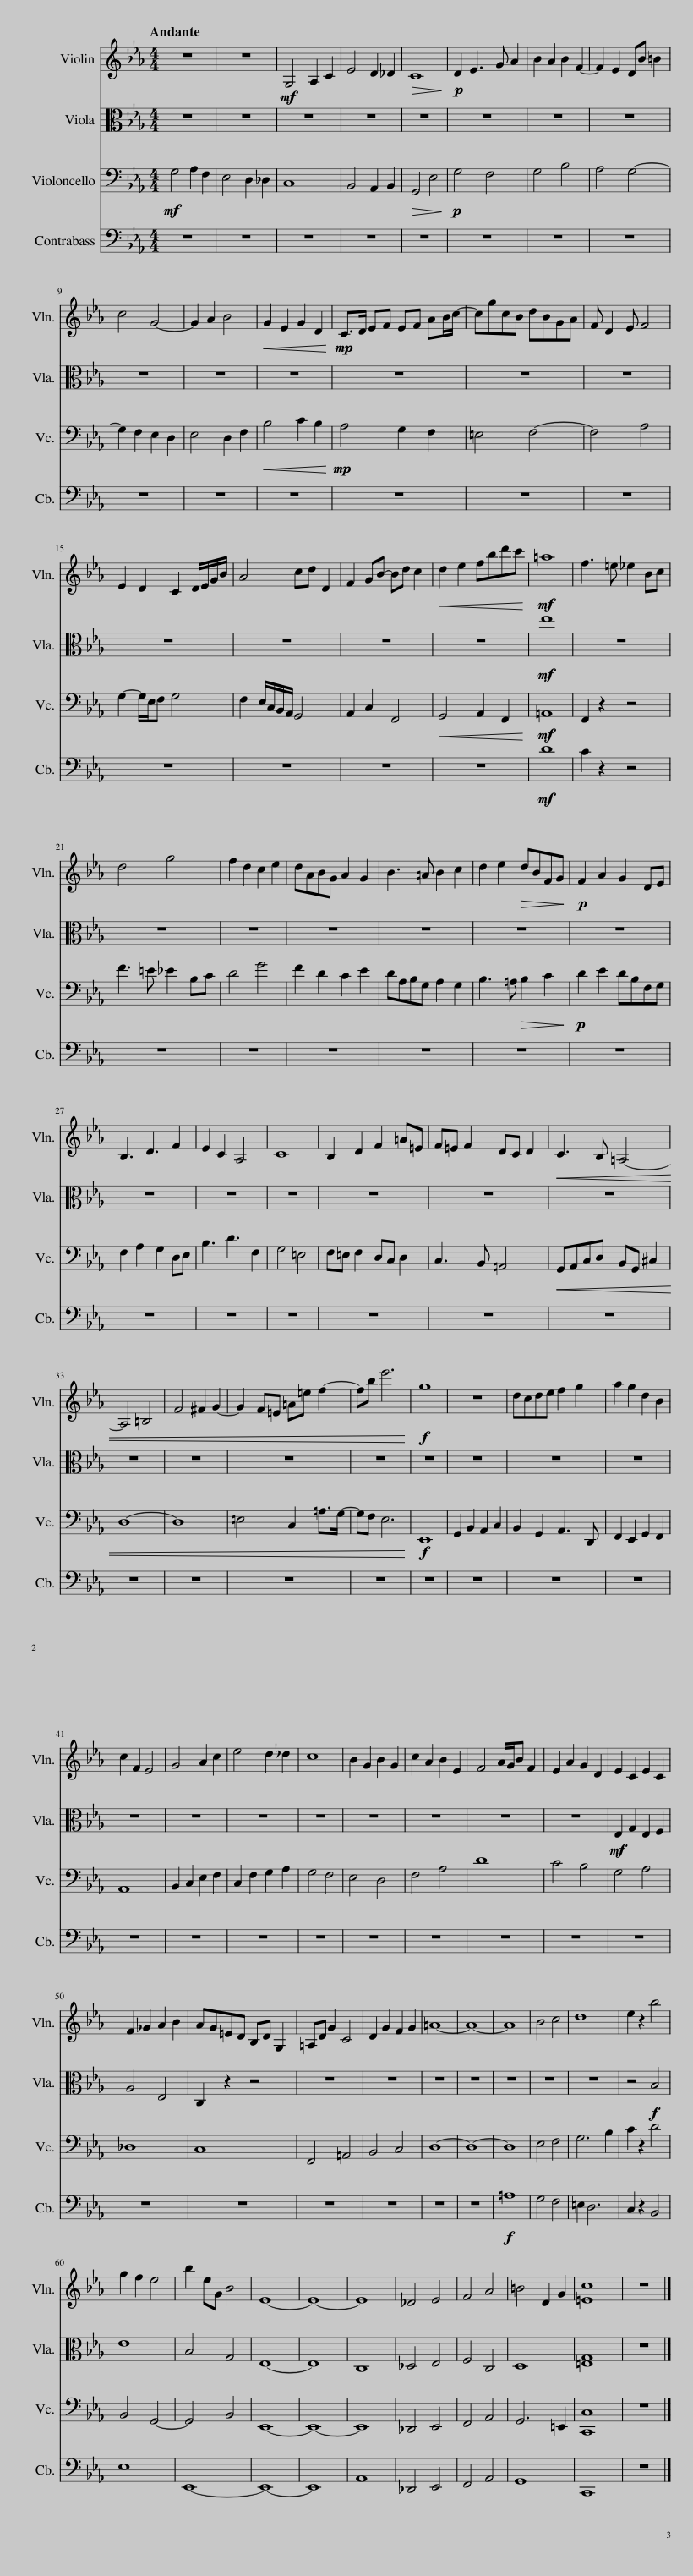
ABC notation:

X:1
%%score 1 2 3 4
L:1/8
Q:1/4=92
M:4/4
I:linebreak $
K:Eb
V:1 treble
V:2 alto
V:3 bass
V:4 bass transpose=-12
V:1
 z8 | z8 |!mf! G,4 A,2 C2 | E4 D2 _D2 |!>(! C8!>)! | %5
!p! D2 E3 G A2 | B2 A2 B2 F2- | F2 E2 DB =B2 |$ c4 G4- | G2 A2 B4 | %10
!<(! G2 E2 G2 D2!<)! |!mp! C>D EF EF AB/c/- | cgcB dBGA | F D2 E F4 |$ E2 D2 C2 D/E/G/B/ | %15
 A4 cd D2 | F2 GB- Bd c2 |!<(! d2 e2 fbd'c'!<)! |!mf! =a8 | f3 =e _e2 Bc |$ %20
 d4 g4 | f2 d2 c2 e2 | dABG A2 G2 | B3 =A B2 c2 | d2 e2!>(! dBFG!>)! | %25
!p! F2 A2 G2 DE |$ B,3 D3 F2 | E2 C2 A,4 | C8 | B,2 D2 F2 =A=E | %30
 F=E F2 DC D2 |!<(! C3 B, =A,4- |$ A,4 =B,4 | F4 ^F2 G2- | G2 F=E =A=e f2- | %35
 fb e'6!<)! |!f! g8 | z8 | dcde f2 g2 | a2 g2 d2 B2 |$ %40
 c2 F2 E4 | G4 A2 c2 | e4 d2 _d2 | c8 | B2 G2 B2 G2 | %45
 c2 A2 B2 E2 | F4 A/G/B F2 | E2 A2 G2 D2 | E2 C2 E2 C2 |$ F2 _G2 A2 B2 | %50
 AG=ED B,D G,2 | =A,D G2 C4 | D2 G2 F2 G2 | =A8- | A8- | %55
 A8 | B4 c4 | d8 | e2 z2 b4 |$ g2 f2 e4 | %60
 b2 eG B4 | E8- | E8- | E8 | _D4 E4 | %65
 F4 A4 | =B4 D2 G2 | [=Ec]8 | z8 |] %69
V:2
 z8 | z8 | z8 | z8 | z8 | %5
 z8 | z8 | z8 |$ z8 | z8 | %10
 z8 | z8 | z8 | z8 |$ z8 | %15
 z8 | z8 | z8 |!mf! e8 | z8 |$ %20
 z8 | z8 | z8 | z8 | z8 | %25
 z8 |$ z8 | z8 | z8 | z8 | %30
 z8 | z8 |$ z8 | z8 | z8 | %35
 z8 | z8 | z8 | z8 | z8 |$ %40
 z8 | z8 | z8 | z8 | z8 | %45
 z8 | z8 | z8 |!mf! E,2 G,2 E,2 F,2 |$ A,4 E,4 | %50
 C,2 z2 z4 | z8 | z8 | z8 | z8 | %55
 z8 | z8 | z8 | z4!f! B,4 |$ E8 | %60
 B,4 G,4 | E,8- | E,8 | C,8 | _D,4 E,4 | %65
 F,4 C,4 | D,8 | [=E,G,]8 | z8 |] %69
V:3
!mf! G,4 A,2 F,2 | E,4 D,2 _D,2 | C,8 | B,,4 A,,2 B,,2 |!>(! G,,4 E,4!>)! | %5
!p! G,4 F,4 | G,4 B,4 | A,4 G,4- |$ G,2 F,2 E,2 D,2 | E,4 D,2 F,2 | %10
!<(! B,4 C2 B,2!<)! |!mp! A,4 G,2 F,2 | =E,4 F,4- | F,4 A,4 |$ G,2- G,/E,/F, G,4 | %15
 F,2 E,/C,/B,,/A,,/ G,,4 | A,,2 C,2 F,,4 |!<(! G,,4 A,,2 F,,2!<)! |!mf! =A,,8 | F,,2 z2 z4 |$ %20
 F3 =E _E2 B,C | D4 G4 | F2 D2 C2 E2 | DA,B,G, A,2 G,2 | B,3 =A,!>(! B,2 C2!>)! | %25
!p! D2 E2 DB,F,G, |$ F,2 A,2 G,2 D,E, | B,3 D3 F,2 | G,4 =E,4 | F,=E, F,2 D,C, D,2 | %30
 C,3 B,, =A,,4 |!<(! G,,A,,C,D, B,,G,, ^C,2 |$ D,8- | D,8 | =E,4 C,2 =A,>G,- | %35
 G,F, E,6!<)! |!f! E,,8 | G,,2 B,,2 A,,2 C,2 | B,,2 G,,2 A,,3 D,, | F,,2 E,,2 G,,2 F,,2 |$ %40
 A,,8 | B,,2 C,2 E,2 F,2 | C,2 F,2 G,2 A,2 | G,4 F,4 | E,4 D,4 | %45
 F,4 A,4 | D8 | C4 B,4 | G,4 A,4 |$ _D,8 | %50
 C,8 | F,,4 =A,,4 | B,,4 C,4 | D,8- | D,8- | %55
 D,8 | E,4 F,4 | G,6 B,2 | C2 z2 D4 |$ B,,4 G,,4- | %60
 G,,4 B,,4 | E,,8- | E,,8- | E,,8 | _D,,4 E,,4 | %65
 F,,4 A,,4 | G,,6 =E,,2 | [C,,C,]8 | z8 |] %69
V:4
 z8 | z8 | z8 | z8 | z8 | %5
 z8 | z8 | z8 |$ z8 | z8 | %10
 z8 | z8 | z8 | z8 |$ z8 | %15
 z8 | z8 | z8 |!mf! D8 | C2 z2 z4 |$ %20
 z8 | z8 | z8 | z8 | z8 | %25
 z8 |$ z8 | z8 | z8 | z8 | %30
 z8 | z8 |$ z8 | z8 | z8 | %35
 z8 | z8 | z8 | z8 | z8 |$ %40
 z8 | z8 | z8 | z8 | z8 | %45
 z8 | z8 | z8 | z8 |$ z8 | %50
 z8 | z8 | z8 | z8 | z8 | %55
!f! =A,8 | G,4 F,4 | =E,2 D,6 | C,2 z2 B,,4 |$ E,8 | %60
 E,,8- | E,,8- | E,,8 | A,,8 | _D,,4 E,,4 | %65
 F,,4 A,,4 | G,,8 | C,,8 | z8 |] %69
